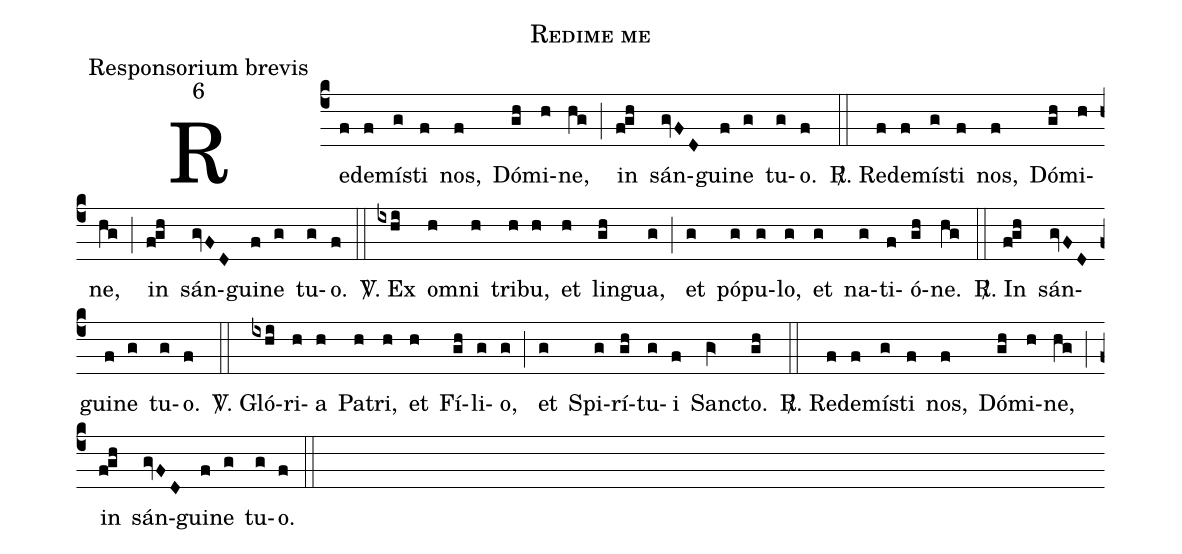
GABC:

name:Redime me;
office-part:Responsorium brevis;
mode:6;
%%
(c4) Re(f)de(f)mí(g)sti(f) nos,(f) Dó(gh)mi(h)ne,(hg) (;) in(fgh) sán(gvFD)gui(f)ne(g) tu(g)o.(f) (::)

<sp>R/</sp>. Re(f)de(f)mí(g)sti(f) nos,(f) Dó(gh)mi(h)ne,(hg) (;) in(fgh) sán(gvFD)gui(f)ne(g) tu(g)o.(f) (::)

<sp>V/</sp>. Ex(ixhi) om(h)ni(h) tri(h)bu,(h) et(h) lin(gh)gua,(g) (;) et(g) pó(g)pu(g)lo,(g) et(g) na(g)ti(f)ó(gh)ne.(hg) (::)

<sp>R/</sp>. In(fgh) sán(gvFD)gui(f)ne(g) tu(g)o.(f) (::)

<sp>V/</sp>. Gló(ixhi)ri(h)a(h) Pa(h)tri,(h) et(h) Fí(gh)li(g)o,(g) (;) et(g) Spi(g)rí(gh)tu(g)i(f) San(gV>)cto.(gh) (::)

<sp>R/</sp>. Re(f)de(f)mí(g)sti(f) nos,(f) Dó(gh)mi(h)ne,(hg) (;) in(fgh) sán(gvFD)gui(f)ne(g) tu(g)o.(f) (::)
